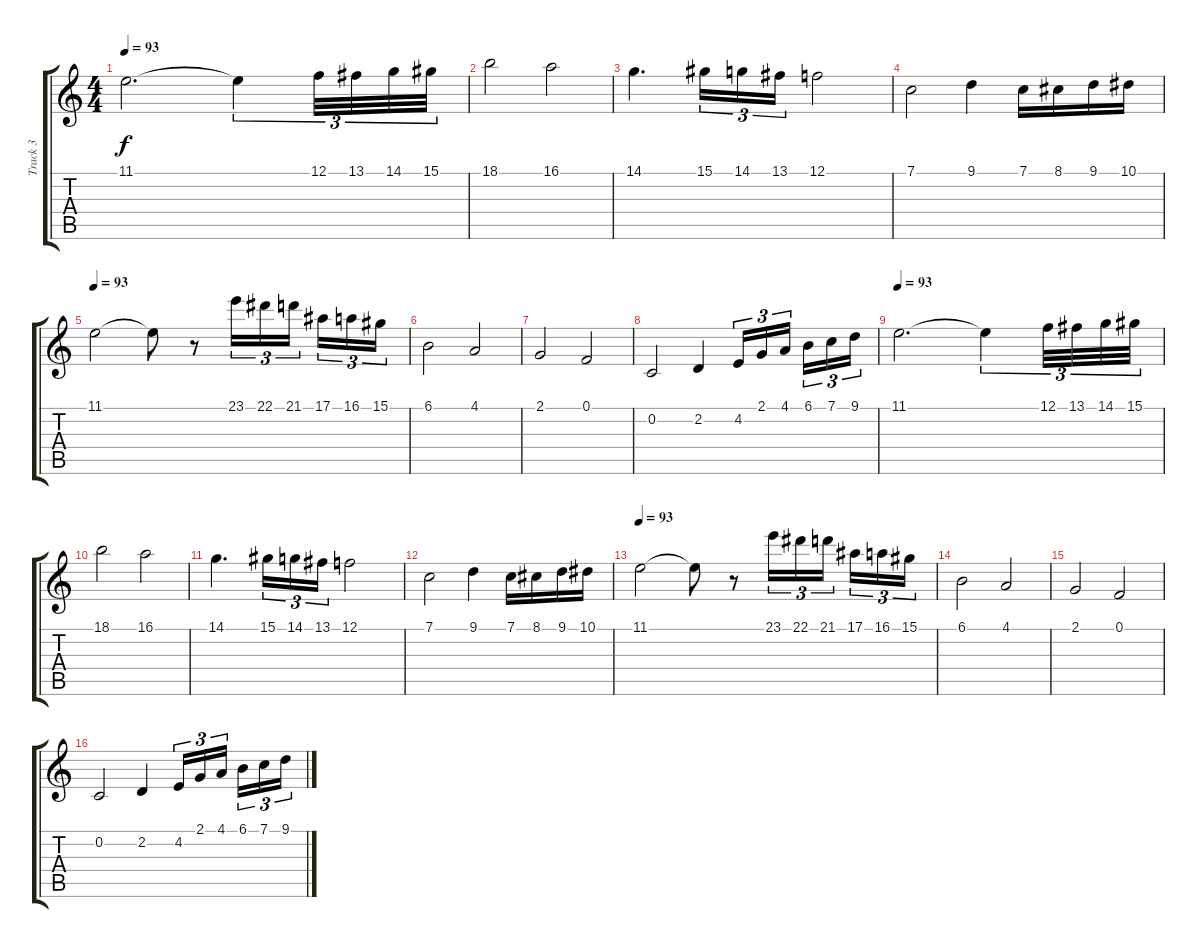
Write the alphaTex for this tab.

\track ("Track 3" "Track 3") {instrument stringensemble1}
\staff {score tabs}
\tuning (F4 C4 Ab3 Eb3 Bb2 F2) {hide}
\ts (4 4)
\tempo 93
\clef g2
\ks c
11.1.2{d dy f} 11.1{t}.4{tu (3 2)} 12.1.32{tu (3 2)} 13.1.32{tu (3 2)} 14.1.32{tu (3 2)} 15.1.32{tu (3 2)} |
18.1.2 16.1.2 |
14.1.4{d} 15.1.16{tu (3 2)} 14.1.16{tu (3 2)} 13.1.16{tu (3 2)} 12.1.2 |
7.1.2 9.1.4 7.1.16 8.1.16 9.1.16 10.1.16 |
\tempo 93
11.1.2 11.1{t}.8 r.8 23.1.16{tu (3 2)} 22.1.16{tu (3 2)} 21.1.16{tu (3 2) beam splitsecondary} 17.1.16{tu (3 2)} 16.1.16{tu (3 2)} 15.1.16{tu (3 2)} |
6.1.2 4.1.2 |
2.1.2 0.1.2 |
0.2.2 2.2.4 4.2.16{tu (3 2)} 2.1.16{tu (3 2)} 4.1.16{tu (3 2) beam splitsecondary} 6.1.16{tu (3 2)} 7.1.16{tu (3 2)} 9.1.16{tu (3 2)} |
\tempo 93
11.1.2{d} 11.1{t}.4{tu (3 2)} 12.1.32{tu (3 2)} 13.1.32{tu (3 2)} 14.1.32{tu (3 2)} 15.1.32{tu (3 2)} |
18.1.2 16.1.2 |
14.1.4{d} 15.1.16{tu (3 2)} 14.1.16{tu (3 2)} 13.1.16{tu (3 2)} 12.1.2 |
7.1.2 9.1.4 7.1.16 8.1.16 9.1.16 10.1.16 |
\tempo 93
11.1.2 11.1{t}.8 r.8 23.1.16{tu (3 2)} 22.1.16{tu (3 2)} 21.1.16{tu (3 2) beam splitsecondary} 17.1.16{tu (3 2)} 16.1.16{tu (3 2)} 15.1.16{tu (3 2)} |
6.1.2 4.1.2 |
2.1.2 0.1.2 |
0.2.2 2.2.4 4.2.16{tu (3 2)} 2.1.16{tu (3 2)} 4.1.16{tu (3 2) beam splitsecondary} 6.1.16{tu (3 2)} 7.1.16{tu (3 2)} 9.1.16{tu (3 2)}
